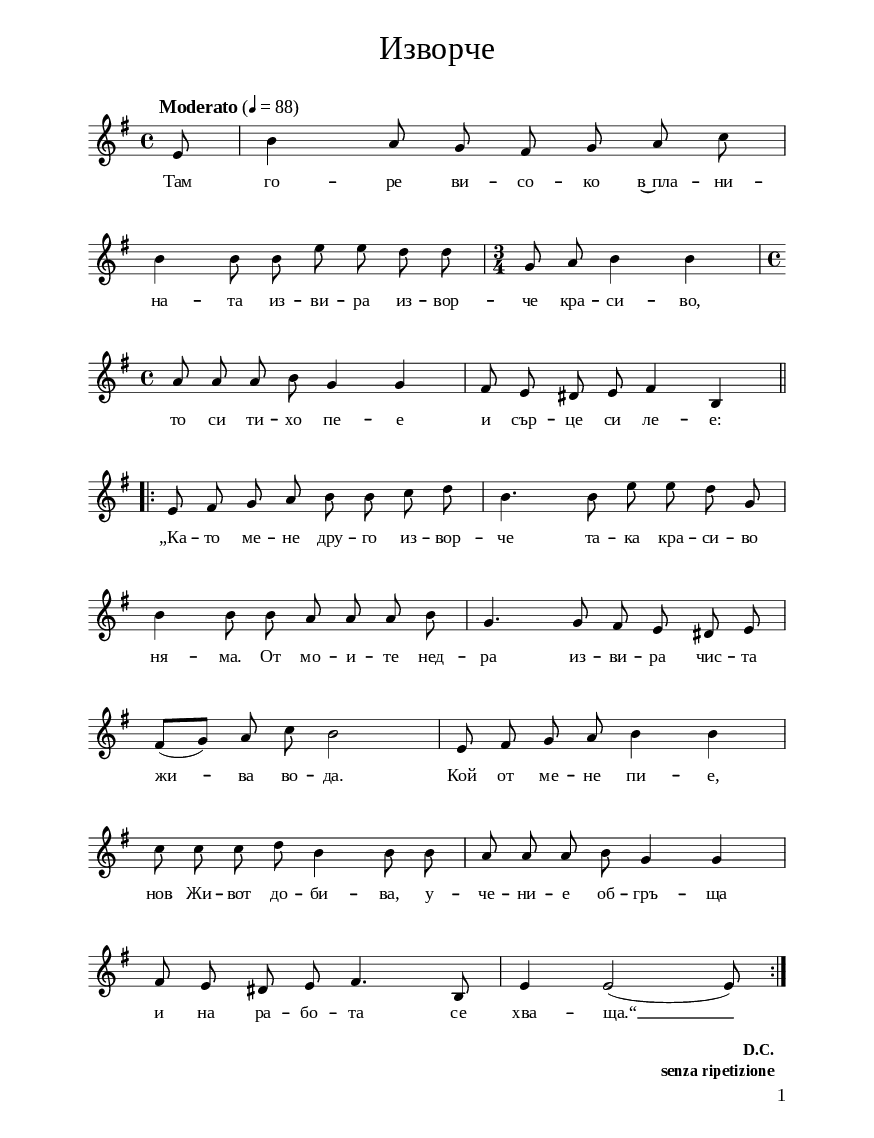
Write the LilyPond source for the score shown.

\version "2.24.2"

% include paper part and global functions
\include "include/globals.ily"

\bookpart {
  \label #'ref177
  \tocItem \markup "Изворче"
  \include "include/bookpart-paper.ily"
  \score {
    \include "include/score-layout.ily"

    \new Voice \absolute {
      \clef treble
      \key e \minor
      \time 4/4
      \tempoFunc "Moderato" 4 "88"
      \autoBeamOff
      \partial 8
      e'8 | % 2
      b'4  a'8  g'8  fis'8  g'8
      a'8 c''8 \break | % 3
      b'4 b'8 b'8 e''8
      e''8 d''8 d''8 | % 4
      \time 3/4  | % 4
      g'8  a'8 b'4 b'4 \break | % 5
      \time 4/4  | % 5
      a'8  a'8  a'8 b'8  g'4
      g'4 | % 6
      fis'8  e'8  dis'8  e'8  fis'4
      b4 \break | % 7
      \bar ".|:-||"
      e'8  fis'8  g'8  a'8 b'8
      b'8 c''8 d''8 | % 8
      b'4. b'8 e''8 e''8
      d''8  g'8 \break | % 9
      b'4 b'8 b'8  a'8  a'8
      a'8 b'8 |
      g'4.  g'8  fis'8  e'8  dis'8
      e'8 \break | % 11
      fis'8 ( [  g'8 ] )   a'8 c''8
      b'2 | % 12
      e'8  fis'8  g'8  a'8 b'4
      b'4 \break | % 13
      c''8 c''8 c''8 d''8
      b'4 b'8 b'8 | % 14
      a'8  a'8  a'8 b'8  g'4
      g'4 \break | % 15
      fis'8  e'8  dis'8  e'8  fis'4.
      b8 | % 16
      e'4  e'2 (e'8)
      \bar ":|."
    }

    \addlyrics {
      Там го -- ре ви -- со -- ко в~пла
      -- ни -- на -- та из -- ви -- ра из --
      вор -- че кра -- си -- во, то си
      ти -- хо пе -- е и сър -- це си
      ле -- е: „Ка -- то ме -- не дру --
      го из -- вор -- че та -- ка кра --
      си -- во ня -- ма. От мо -- и -- те
      нед -- ра из -- ви -- ра чис -- та
      жи -- ва во -- да. Кой от ме --
      не пи -- е, нов Жи -- вот до -- би
      -- ва, у -- че -- ни -- е об -- гръ --
      ща и на ра -- бо -- та се хва --
      ща.“ __}

      \header {
        title = \titleFunc "Изворче" "Izvorče"
      }

      \midi{}
    } % score

    \markup \dc-two "D.C.""senza ripetizione"


  } % bookpart


